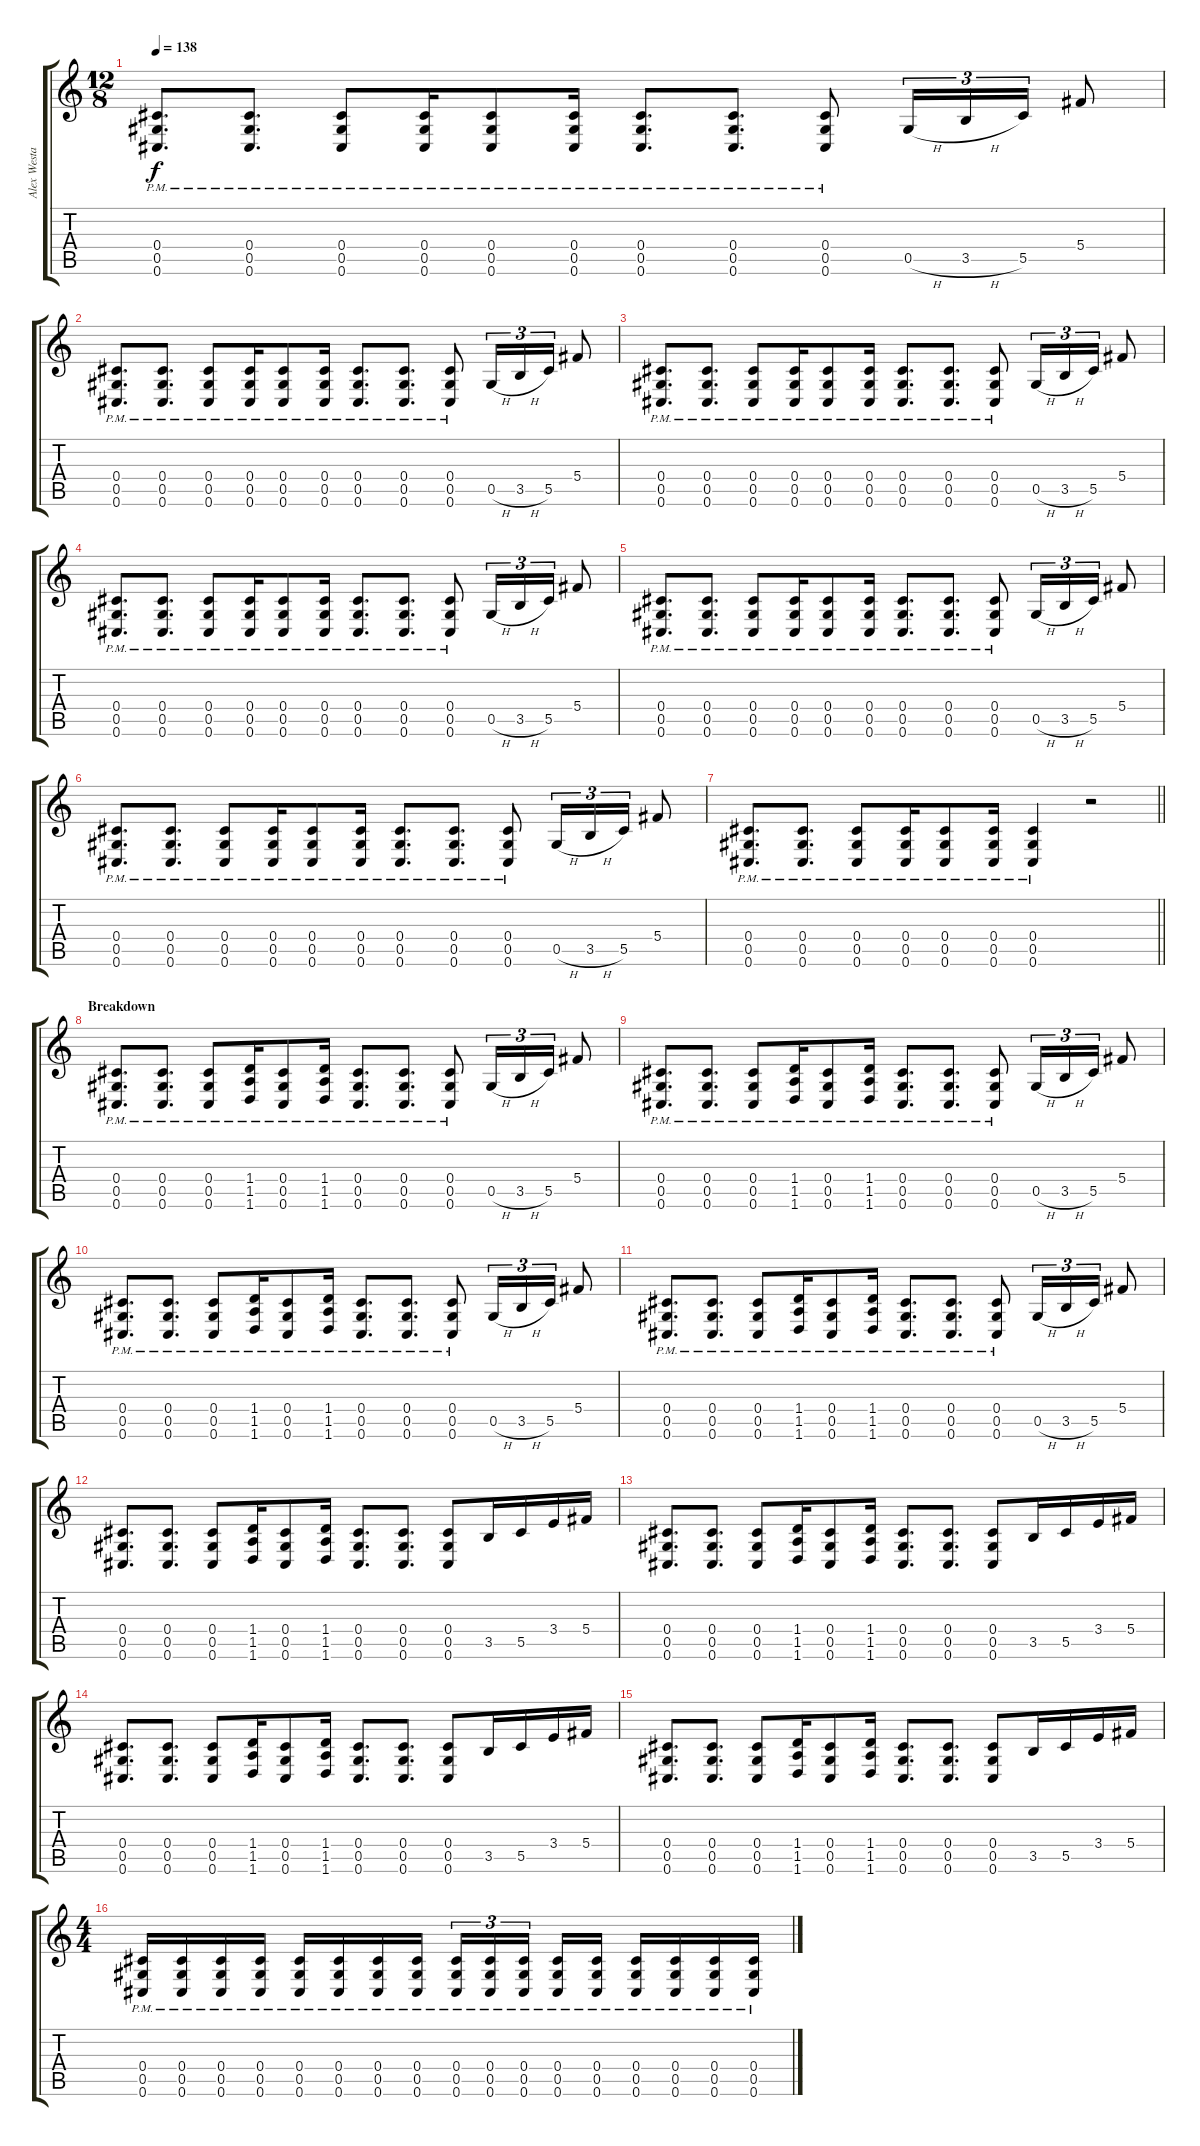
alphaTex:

\track ("Alex Westaway" "Alex Westa") {instrument distortionguitar}
\staff {score tabs}
\tuning (Eb4 Bb3 Gb3 Db3 Ab2 Db2) {hide}
\ts (12 8)
\tempo 138
\clef g2
\ks c
(0.4{pm} 0.5{pm} 0.6{pm}).8{d dy f} (0.4{pm} 0.5{pm} 0.6{pm}).8{d} (0.4{pm} 0.5{pm} 0.6{pm}).8 (0.4{pm} 0.5{pm} 0.6{pm}).16 (0.4{pm} 0.5{pm} 0.6{pm}).8 (0.4{pm} 0.5{pm} 0.6{pm}).16 (0.4{pm} 0.5{pm} 0.6{pm}).8{d} (0.4{pm} 0.5{pm} 0.6{pm}).8{d} (0.4{pm} 0.5{pm} 0.6{pm}).8 0.5{h}.16{tu (3 2)} 3.5{h}.16{tu (3 2)} 5.5.16{tu (3 2)} 5.4.8 |
(0.4{pm} 0.5{pm} 0.6{pm}).8{d} (0.4{pm} 0.5{pm} 0.6{pm}).8{d} (0.4{pm} 0.5{pm} 0.6{pm}).8 (0.4{pm} 0.5{pm} 0.6{pm}).16 (0.4{pm} 0.5{pm} 0.6{pm}).8 (0.4{pm} 0.5{pm} 0.6{pm}).16 (0.4{pm} 0.5{pm} 0.6{pm}).8{d} (0.4{pm} 0.5{pm} 0.6{pm}).8{d} (0.4{pm} 0.5{pm} 0.6{pm}).8 0.5{h}.16{tu (3 2)} 3.5{h}.16{tu (3 2)} 5.5.16{tu (3 2)} 5.4.8 |
(0.4{pm} 0.5{pm} 0.6{pm}).8{d} (0.4{pm} 0.5{pm} 0.6{pm}).8{d} (0.4{pm} 0.5{pm} 0.6{pm}).8 (0.4{pm} 0.5{pm} 0.6{pm}).16 (0.4{pm} 0.5{pm} 0.6{pm}).8 (0.4{pm} 0.5{pm} 0.6{pm}).16 (0.4{pm} 0.5{pm} 0.6{pm}).8{d} (0.4{pm} 0.5{pm} 0.6{pm}).8{d} (0.4{pm} 0.5{pm} 0.6{pm}).8 0.5{h}.16{tu (3 2)} 3.5{h}.16{tu (3 2)} 5.5.16{tu (3 2)} 5.4.8 |
(0.4{pm} 0.5{pm} 0.6{pm}).8{d} (0.4{pm} 0.5{pm} 0.6{pm}).8{d} (0.4{pm} 0.5{pm} 0.6{pm}).8 (0.4{pm} 0.5{pm} 0.6{pm}).16 (0.4{pm} 0.5{pm} 0.6{pm}).8 (0.4{pm} 0.5{pm} 0.6{pm}).16 (0.4{pm} 0.5{pm} 0.6{pm}).8{d} (0.4{pm} 0.5{pm} 0.6{pm}).8{d} (0.4{pm} 0.5{pm} 0.6{pm}).8 0.5{h}.16{tu (3 2)} 3.5{h}.16{tu (3 2)} 5.5.16{tu (3 2)} 5.4.8 |
(0.4{pm} 0.5{pm} 0.6{pm}).8{d} (0.4{pm} 0.5{pm} 0.6{pm}).8{d} (0.4{pm} 0.5{pm} 0.6{pm}).8 (0.4{pm} 0.5{pm} 0.6{pm}).16 (0.4{pm} 0.5{pm} 0.6{pm}).8 (0.4{pm} 0.5{pm} 0.6{pm}).16 (0.4{pm} 0.5{pm} 0.6{pm}).8{d} (0.4{pm} 0.5{pm} 0.6{pm}).8{d} (0.4{pm} 0.5{pm} 0.6{pm}).8 0.5{h}.16{tu (3 2)} 3.5{h}.16{tu (3 2)} 5.5.16{tu (3 2)} 5.4.8 |
(0.4{pm} 0.5{pm} 0.6{pm}).8{d} (0.4{pm} 0.5{pm} 0.6{pm}).8{d} (0.4{pm} 0.5{pm} 0.6{pm}).8 (0.4{pm} 0.5{pm} 0.6{pm}).16 (0.4{pm} 0.5{pm} 0.6{pm}).8 (0.4{pm} 0.5{pm} 0.6{pm}).16 (0.4{pm} 0.5{pm} 0.6{pm}).8{d} (0.4{pm} 0.5{pm} 0.6{pm}).8{d} (0.4{pm} 0.5{pm} 0.6{pm}).8 0.5{h}.16{tu (3 2)} 3.5{h}.16{tu (3 2)} 5.5.16{tu (3 2)} 5.4.8 |
\barLineRight lightlight
(0.4{pm} 0.5{pm} 0.6{pm}).8{d} (0.4{pm} 0.5{pm} 0.6{pm}).8{d} (0.4{pm} 0.5{pm} 0.6{pm}).8 (0.4{pm} 0.5{pm} 0.6{pm}).16 (0.4{pm} 0.5{pm} 0.6{pm}).8 (0.4{pm} 0.5{pm} 0.6{pm}).16 (0.4{pm} 0.5{pm} 0.6{pm}).4 r.2 |
\section ("" "Breakdown")
(0.4{pm} 0.5{pm} 0.6{pm}).8{d volume 16} (0.4{pm} 0.5{pm} 0.6{pm}).8{d} (0.4{pm} 0.5{pm} 0.6{pm}).8 (1.4{pm} 1.5{pm} 1.6{pm}).16 (0.4{pm} 0.5{pm} 0.6{pm}).8 (1.4{pm} 1.5{pm} 1.6{pm}).16 (0.4{pm} 0.5{pm} 0.6{pm}).8{d} (0.4{pm} 0.5{pm} 0.6{pm}).8{d} (0.4{pm} 0.5{pm} 0.6{pm}).8 0.5{h}.16{tu (3 2)} 3.5{h}.16{tu (3 2)} 5.5.16{tu (3 2)} 5.4.8 |
(0.4{pm} 0.5{pm} 0.6{pm}).8{d} (0.4{pm} 0.5{pm} 0.6{pm}).8{d} (0.4{pm} 0.5{pm} 0.6{pm}).8 (1.4{pm} 1.5{pm} 1.6{pm}).16 (0.4{pm} 0.5{pm} 0.6{pm}).8 (1.4{pm} 1.5{pm} 1.6{pm}).16 (0.4{pm} 0.5{pm} 0.6{pm}).8{d} (0.4{pm} 0.5{pm} 0.6{pm}).8{d} (0.4{pm} 0.5{pm} 0.6{pm}).8 0.5{h}.16{tu (3 2)} 3.5{h}.16{tu (3 2)} 5.5.16{tu (3 2)} 5.4.8 |
(0.4{pm} 0.5{pm} 0.6{pm}).8{d} (0.4{pm} 0.5{pm} 0.6{pm}).8{d} (0.4{pm} 0.5{pm} 0.6{pm}).8 (1.4{pm} 1.5{pm} 1.6{pm}).16 (0.4{pm} 0.5{pm} 0.6{pm}).8 (1.4{pm} 1.5{pm} 1.6{pm}).16 (0.4{pm} 0.5{pm} 0.6{pm}).8{d} (0.4{pm} 0.5{pm} 0.6{pm}).8{d} (0.4{pm} 0.5{pm} 0.6{pm}).8 0.5{h}.16{tu (3 2)} 3.5{h}.16{tu (3 2)} 5.5.16{tu (3 2)} 5.4.8 |
(0.4{pm} 0.5{pm} 0.6{pm}).8{d} (0.4{pm} 0.5{pm} 0.6{pm}).8{d} (0.4{pm} 0.5{pm} 0.6{pm}).8 (1.4{pm} 1.5{pm} 1.6{pm}).16 (0.4{pm} 0.5{pm} 0.6{pm}).8 (1.4{pm} 1.5{pm} 1.6{pm}).16 (0.4{pm} 0.5{pm} 0.6{pm}).8{d} (0.4{pm} 0.5{pm} 0.6{pm}).8{d} (0.4{pm} 0.5{pm} 0.6{pm}).8 0.5{h}.16{tu (3 2)} 3.5{h}.16{tu (3 2)} 5.5.16{tu (3 2)} 5.4.8 |
(0.4 0.5 0.6).8{d} (0.4 0.5 0.6).8{d} (0.4 0.5 0.6).8 (1.4 1.5 1.6).16 (0.4 0.5 0.6).8 (1.4 1.5 1.6).16 (0.4 0.5 0.6).8{d} (0.4 0.5 0.6).8{d} (0.4 0.5 0.6).8 3.5.16 5.5.16 3.4.16 5.4.16 |
(0.4 0.5 0.6).8{d} (0.4 0.5 0.6).8{d} (0.4 0.5 0.6).8 (1.4 1.5 1.6).16 (0.4 0.5 0.6).8 (1.4 1.5 1.6).16 (0.4 0.5 0.6).8{d} (0.4 0.5 0.6).8{d} (0.4 0.5 0.6).8 3.5.16 5.5.16 3.4.16 5.4.16 |
(0.4 0.5 0.6).8{d} (0.4 0.5 0.6).8{d} (0.4 0.5 0.6).8 (1.4 1.5 1.6).16 (0.4 0.5 0.6).8 (1.4 1.5 1.6).16 (0.4 0.5 0.6).8{d} (0.4 0.5 0.6).8{d} (0.4 0.5 0.6).8 3.5.16 5.5.16 3.4.16 5.4.16 |
(0.4 0.5 0.6).8{d} (0.4 0.5 0.6).8{d} (0.4 0.5 0.6).8 (1.4 1.5 1.6).16 (0.4 0.5 0.6).8 (1.4 1.5 1.6).16 (0.4 0.5 0.6).8{d} (0.4 0.5 0.6).8{d} (0.4 0.5 0.6).8 3.5.16 5.5.16 3.4.16 5.4.16 |
\ts (4 4)
(0.4{pm} 0.5{pm} 0.6{pm}).16 (0.4{pm} 0.5{pm} 0.6{pm}).16 (0.4{pm} 0.5{pm} 0.6{pm}).16 (0.4{pm} 0.5{pm} 0.6{pm}).16 (0.4{pm} 0.5{pm} 0.6{pm}).16 (0.4{pm} 0.5{pm} 0.6{pm}).16 (0.4{pm} 0.5{pm} 0.6{pm}).16 (0.4{pm} 0.5{pm} 0.6{pm}).16 (0.4{pm} 0.5{pm} 0.6{pm}).16{tu (3 2)} (0.4{pm} 0.5{pm} 0.6{pm}).16{tu (3 2)} (0.4{pm} 0.5{pm} 0.6{pm}).16{tu (3 2) beam splitsecondary} (0.4{pm} 0.5{pm} 0.6{pm}).16 (0.4{pm} 0.5{pm} 0.6{pm}).16 (0.4{pm} 0.5{pm} 0.6{pm}).16 (0.4{pm} 0.5{pm} 0.6{pm}).16 (0.4{pm} 0.5{pm} 0.6{pm}).16 (0.4{pm} 0.5{pm} 0.6{pm}).16
